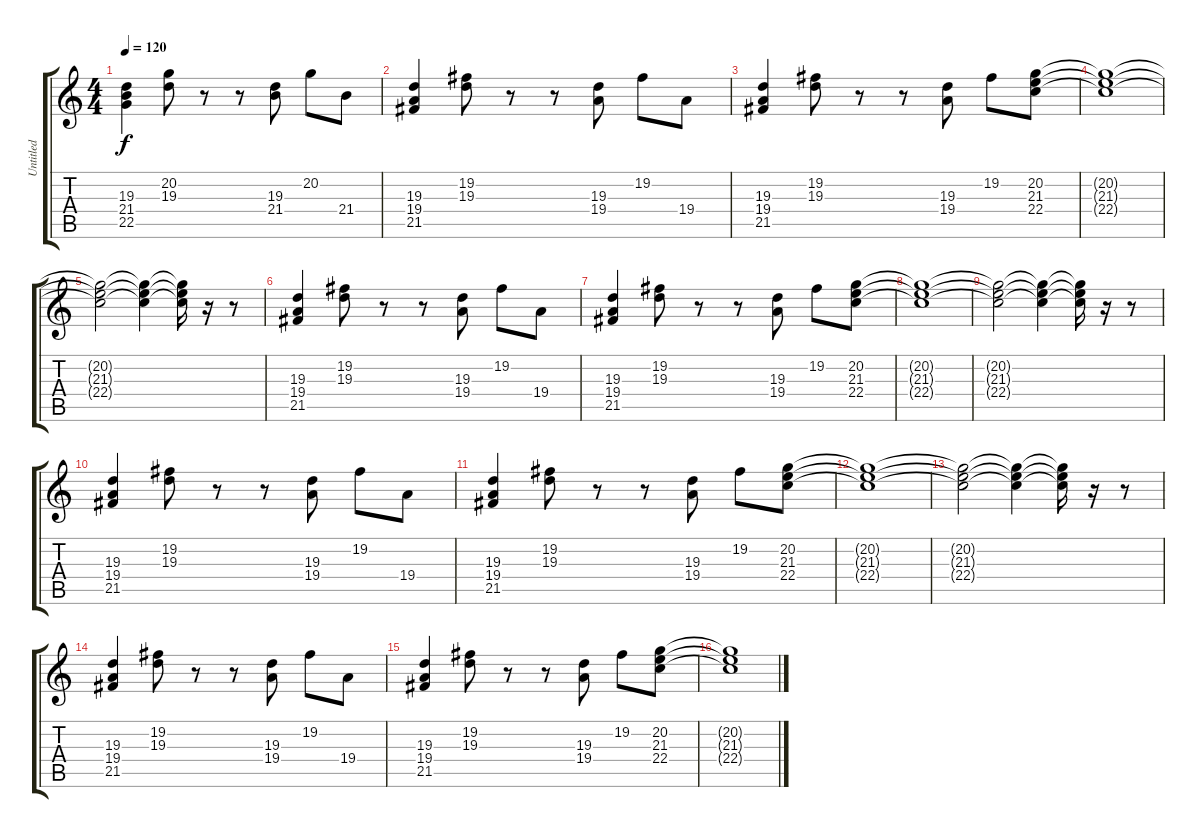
\track ("Untitled" "Untitled") {instrument accordion}
\staff {score tabs}
\tuning (E4 B3 G3 D3 A2 E2) {hide}
\ts (4 4)
\tempo 120
\clef g2
\ks c
(19.3 21.4 22.5).4{dy f} (20.2 19.3).8 r.8 r.8 (19.3 21.4).8 20.2.8 21.4.8 |
(19.3 19.4 21.5).4 (19.2 19.3).8 r.8 r.8 (19.3 19.4).8 19.2.8 19.4.8 |
(19.3 19.4 21.5).4 (19.2 19.3).8 r.8 r.8 (19.3 19.4).8 19.2.8 (20.2 21.3 22.4).8 |
(20.2{t} 21.3{t} 22.4{t}).1 |
(20.2{t} 21.3{t} 22.4{t}).2 (20.2{t} 21.3{t} 22.4{t}).4 (20.2{t} 21.3{t} 22.4{t}).16 r.16 r.8 |
(19.3 19.4 21.5).4 (19.2 19.3).8 r.8 r.8 (19.3 19.4).8 19.2.8 19.4.8 |
(19.3 19.4 21.5).4 (19.2 19.3).8 r.8 r.8 (19.3 19.4).8 19.2.8 (20.2 21.3 22.4).8 |
(20.2{t} 21.3{t} 22.4{t}).1 |
(20.2{t} 21.3{t} 22.4{t}).2 (20.2{t} 21.3{t} 22.4{t}).4 (20.2{t} 21.3{t} 22.4{t}).16 r.16 r.8 |
(19.3 19.4 21.5).4 (19.2 19.3).8 r.8 r.8 (19.3 19.4).8 19.2.8 19.4.8 |
(19.3 19.4 21.5).4 (19.2 19.3).8 r.8 r.8 (19.3 19.4).8 19.2.8 (20.2 21.3 22.4).8 |
(20.2{t} 21.3{t} 22.4{t}).1 |
(20.2{t} 21.3{t} 22.4{t}).2 (20.2{t} 21.3{t} 22.4{t}).4 (20.2{t} 21.3{t} 22.4{t}).16 r.16 r.8 |
(19.3 19.4 21.5).4 (19.2 19.3).8 r.8 r.8 (19.3 19.4).8 19.2.8 19.4.8 |
(19.3 19.4 21.5).4 (19.2 19.3).8 r.8 r.8 (19.3 19.4).8 19.2.8 (20.2 21.3 22.4).8 |
(20.2{t} 21.3{t} 22.4{t}).1
